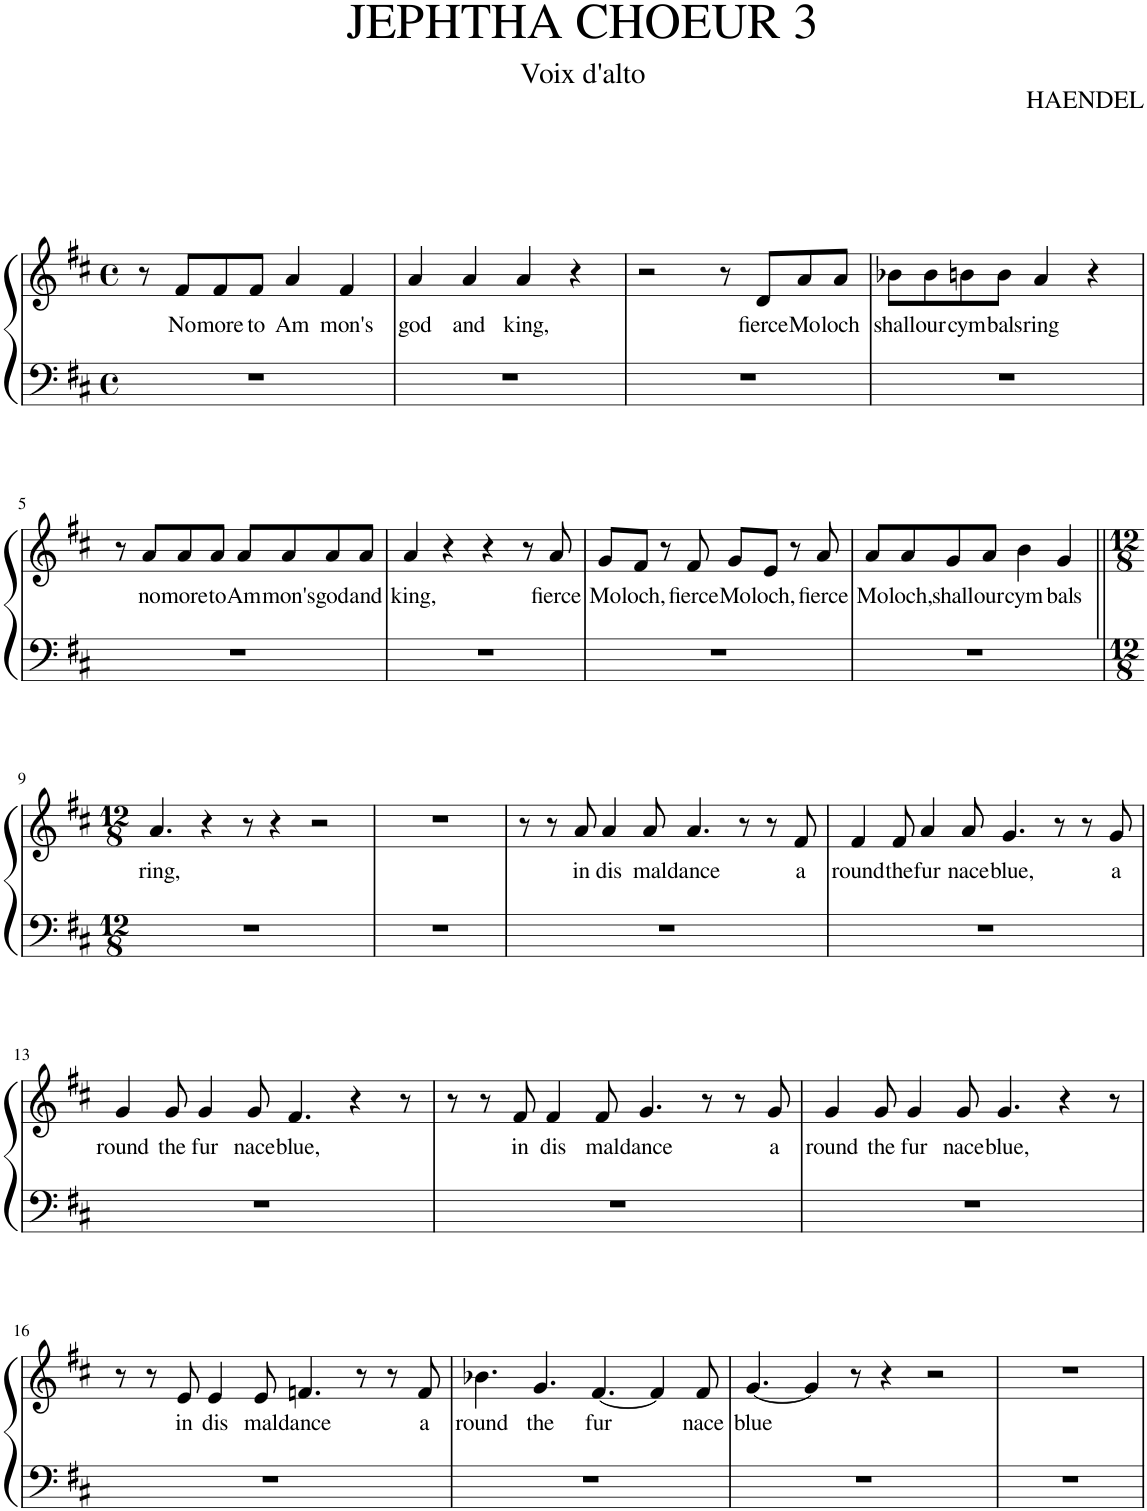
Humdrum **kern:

**kern	**kern	**text
*part1	*part1	*part1
*staff2	*staff1	*staff1
*I"Piano	*	*
*I'Pno.	*	*
*clefF4	*clefG2	*
*k[f#c#]	*k[f#c#]	*
*M4/4	*M4/4	*
*met(c)	*met(c)	*
=1	=1	=1
1r	8r	.
!	!	!LO:LY:b
.	8f#/L	No
!	!	!LO:LY:b
.	8f#/	more
!	!	!LO:LY:b
.	8f#/J	to
!	!	!LO:LY:b
.	4a/	Am
!	!	!LO:LY:b
.	4f#/	mon's
=2	=2	=2
!	!	!LO:LY:b
1r	4a/	god
!	!	!LO:LY:b
.	4a/	and
!	!	!LO:LY:b
.	4a/	king,
.	4r	.
=3	=3	=3
1r	2r	.
.	8r	.
!	!	!LO:LY:b
.	8d/L	fierce
!	!	!LO:LY:b
.	8a/	Mo
!	!	!LO:LY:b
.	8a/J	loch
=4	=4	=4
!	!	!LO:LY:b
1r	8b-X\L	shall
!	!	!LO:LY:b
.	8b-\	our
!	!	!LO:LY:b
.	8bn\	cym
!	!	!LO:LY:b
.	8b\J	bals
!	!	!LO:LY:b
.	4a/	ring
.	4r	.
!!LO:LB:g=z
=5	=5	=5
1r	8r	.
!	!	!LO:LY:b
.	8a/L	no
!	!	!LO:LY:b
.	8a/	more
!	!	!LO:LY:b
.	8a/J	to
!	!	!LO:LY:b
.	8a/L	Am
!	!	!LO:LY:b
.	8a/	mon's
!	!	!LO:LY:b
.	8a/	god
!	!	!LO:LY:b
.	8a/J	and
=6	=6	=6
!	!	!LO:LY:b
1r	4a/	king,
.	4r	.
.	4r	.
.	8r	.
!	!	!LO:LY:b
.	8a/	fierce
=7	=7	=7
!	!	!LO:LY:b
1r	8g/L	Mo
!	!	!LO:LY:b
.	8f#/J	loch,
.	8r	.
!	!	!LO:LY:b
.	8f#/	fierce
!	!	!LO:LY:b
.	8g/L	Mo
!	!	!LO:LY:b
.	8e/J	loch,
.	8r	.
!	!	!LO:LY:b
.	8a/	fierce
=8	=8	=8
!	!	!LO:LY:b
1r	8a/L	Mo
!	!	!LO:LY:b
.	8a/	loch,
!	!	!LO:LY:b
.	8g/	shall
!	!	!LO:LY:b
.	8a/J	our
!	!	!LO:LY:b
.	4b\	cym
!	!	!LO:LY:b
.	4g/	bals
!!LO:LB:g=z
=9||	=9||	=9||
*M12/8	*M12/8	*
!	!	!LO:LY:b
1.r	4.a/	ring,
.	4r	.
.	8r	.
.	4r	.
.	2r	.
=10	=10	=10
1.r	1.r	.
=11	=11	=11
1.r	8r	.
.	8r	.
!	!	!LO:LY:b
.	8a/	in
!	!	!LO:LY:b
.	4a/	dis
!	!	!LO:LY:b
.	8a/	mal
!	!	!LO:LY:b
.	4.a/	dance
.	8r	.
.	8r	.
!	!	!LO:LY:b
.	8f#/	a
=12	=12	=12
!	!	!LO:LY:b
1.r	4f#/	round
!	!	!LO:LY:b
.	8f#/	the
!	!	!LO:LY:b
.	4a/	fur
!	!	!LO:LY:b
.	8a/	nace
!	!	!LO:LY:b
.	4.g/	blue,
.	8r	.
.	8r	.
!	!	!LO:LY:b
.	8g/	a
!!LO:LB:g=z
=13	=13	=13
!	!	!LO:LY:b
1.r	4g/	round
!	!	!LO:LY:b
.	8g/	the
!	!	!LO:LY:b
.	4g/	fur
!	!	!LO:LY:b
.	8g/	nace
!	!	!LO:LY:b
.	4.f#/	blue,
.	4r	.
.	8r	.
=14	=14	=14
1.r	8r	.
.	8r	.
!	!	!LO:LY:b
.	8f#/	in
!	!	!LO:LY:b
.	4f#/	dis
!	!	!LO:LY:b
.	8f#/	mal
!	!	!LO:LY:b
.	4.g/	dance
.	8r	.
.	8r	.
!	!	!LO:LY:b
.	8g/	a
=15	=15	=15
!	!	!LO:LY:b
1.r	4g/	round
!	!	!LO:LY:b
.	8g/	the
!	!	!LO:LY:b
.	4g/	fur
!	!	!LO:LY:b
.	8g/	nace
!	!	!LO:LY:b
.	4.g/	blue,
.	4r	.
.	8r	.
!!LO:LB:g=z
=16	=16	=16
1.r	8r	.
.	8r	.
!	!	!LO:LY:b
.	8e/	in
!	!	!LO:LY:b
.	4e/	dis
!	!	!LO:LY:b
.	8e/	mal
!	!	!LO:LY:b
.	4.fn/	dance
.	8r	.
.	8r	.
!	!	!LO:LY:b
.	8f/	a
=17	=17	=17
!	!	!LO:LY:b
1.r	4.b-X\	round
!	!	!LO:LY:b
.	4.g/	the
!	!	!LO:LY:b
.	[4.f#/	fur
.	4f#/]	.
!	!	!LO:LY:b
.	8f#/	nace
=18	=18	=18
!	!	!LO:LY:b
1.r	[4.g/	blue
.	4g/]	.
.	8r	.
.	4r	.
.	2r	.
=19	=19	=19
1.r	1.r	.
=	=	=
*-	*-	*-
